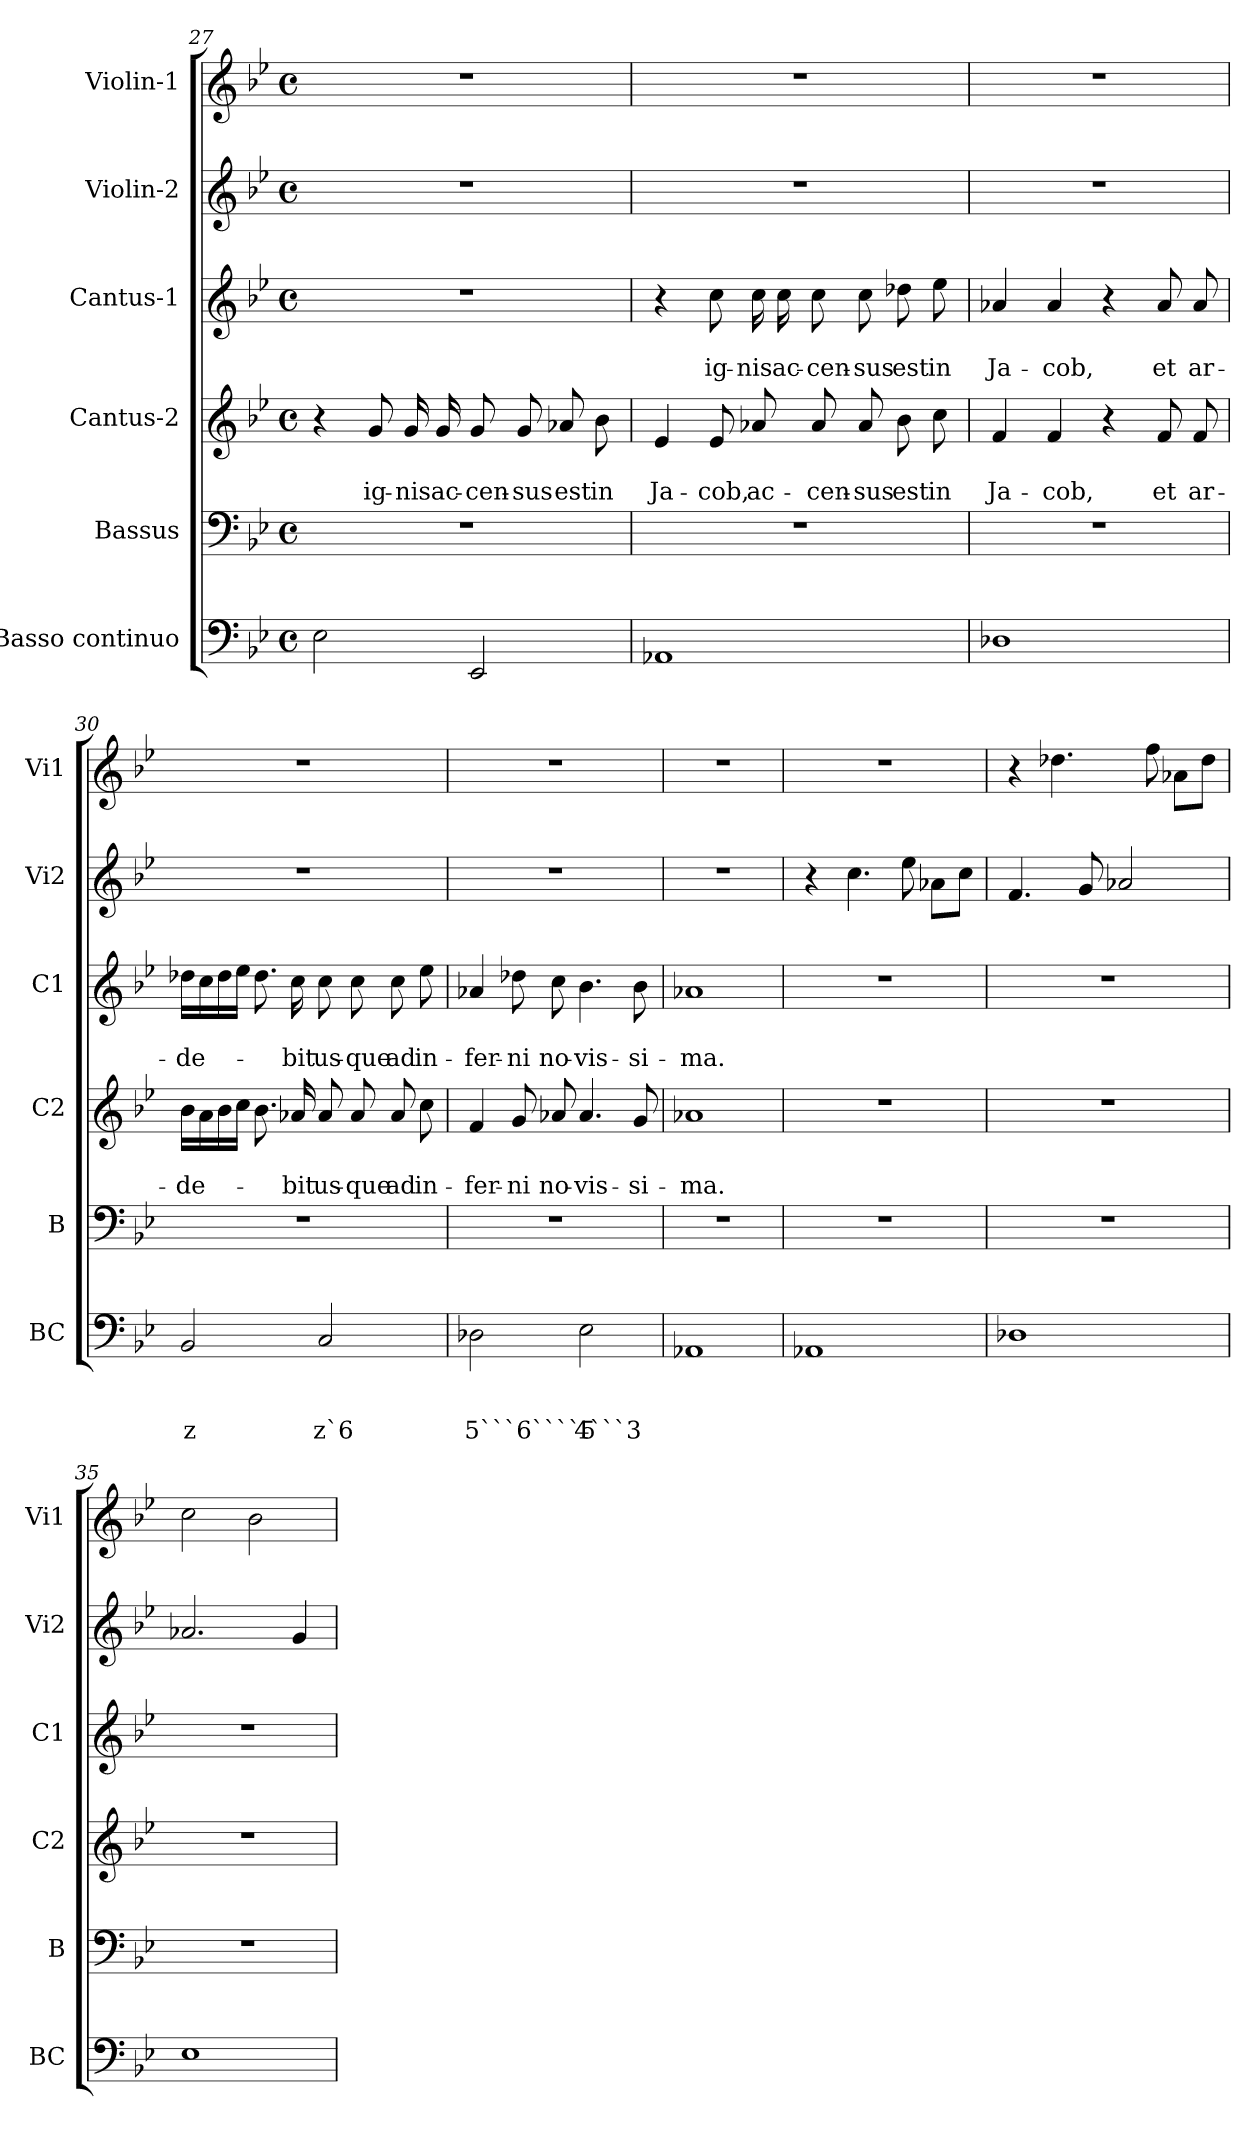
**kern	**text	**text	**text	**kern	**kern	**text	**text	**kern	**text	**text	**kern	**kern
*part6	*part6	*part6	*part6	*part5	*part4	*part4	*part4	*part3	*part3	*part3	*part2	*part1
*staff6	*staff6	*staff6	*staff6	*staff5	*staff4	*staff4	*staff4	*staff3	*staff3	*staff3	*staff2	*staff1
*I"Basso continuo	*	*	*	*I"Bassus	*I"Cantus-2	*	*	*I"Cantus-1	*	*	*I"Violin-2	*I"Violin-1
*I'BC	*	*	*	*I'B	*I'C2	*	*	*I'C1	*	*	*I'Vi2	*I'Vi1
!!LO:LB:g=z
*clefF4	*	*	*	*clefF4	*clefG2	*	*	*clefG2	*	*	*clefG2	*clefG2
*k[b-e-]	*	*	*	*k[b-e-]	*k[b-e-]	*	*	*k[b-e-]	*	*	*k[b-e-]	*k[b-e-]
*B-:	*	*	*	*B-:	*B-:	*	*	*B-:	*	*	*B-:	*B-:
*M4/4	*	*	*	*M4/4	*M4/4	*	*	*M4/4	*	*	*M4/4	*M4/4
*met(c)	*	*	*	*met(c)	*met(c)	*	*	*met(c)	*	*	*met(c)	*met(c)
=27	=27	=27	=27	=27	=27	=27	=27	=27	=27	=27	=27	=27
2E-\	.	.	.	1r	4r	.	.	1r	.	.	1r	1r
!	!	!	!	!	!	!	!LO:LY:b	!	!	!	!	!
.	.	.	.	.	8g/	.	ig-	.	.	.	.	.
!	!	!	!	!	!	!	!LO:LY:b	!	!	!	!	!
.	.	.	.	.	16g/	.	-nis	.	.	.	.	.
!	!	!	!	!	!	!	!LO:LY:b	!	!	!	!	!
.	.	.	.	.	16g/	.	ac-	.	.	.	.	.
!	!	!	!	!	!	!	!LO:LY:b	!	!	!	!	!
2EE-/	.	.	.	.	8g/	.	-cen-	.	.	.	.	.
!	!	!	!	!	!	!	!LO:LY:b	!	!	!	!	!
.	.	.	.	.	8g/	.	-sus	.	.	.	.	.
!	!	!	!	!	!	!	!LO:LY:b	!	!	!	!	!
.	.	.	.	.	8a-X/	.	est	.	.	.	.	.
!	!	!	!	!	!	!	!LO:LY:b	!	!	!	!	!
.	.	.	.	.	8b-\	.	in	.	.	.	.	.
=28	=28	=28	=28	=28	=28	=28	=28	=28	=28	=28	=28	=28
!	!	!	!	!	!	!	!LO:LY:b	!	!	!	!	!
1AA-X	.	.	.	1r	4e-/	.	Ja-	4r	.	.	1r	1r
!	!	!	!	!	!	!	!LO:LY:b	!	!	!LO:LY:b	!	!
.	.	.	.	.	8e-/	.	-cob,	8cc\	.	ig-	.	.
!	!	!	!	!	!	!	!LO:LY:b	!	!	!LO:LY:b	!	!
.	.	.	.	.	8a-X/	.	ac-	16cc\	.	-nis	.	.
!	!	!	!	!	!	!	!	!	!	!LO:LY:b	!	!
.	.	.	.	.	.	.	.	16cc\	.	ac-	.	.
!	!	!	!	!	!	!	!LO:LY:b	!	!	!LO:LY:b	!	!
.	.	.	.	.	8a-/	.	-cen-	8cc\	.	-cen-	.	.
!	!	!	!	!	!	!	!LO:LY:b	!	!	!LO:LY:b	!	!
.	.	.	.	.	8a-/	.	-sus	8cc\	.	-sus	.	.
!	!	!	!	!	!	!	!LO:LY:b	!	!	!LO:LY:b	!	!
.	.	.	.	.	8b-\	.	est	8dd-X\	.	est	.	.
!	!	!	!	!	!	!	!LO:LY:b	!	!	!LO:LY:b	!	!
.	.	.	.	.	8cc\	.	in	8ee-\	.	in	.	.
=29	=29	=29	=29	=29	=29	=29	=29	=29	=29	=29	=29	=29
!	!	!	!	!	!	!	!LO:LY:b	!	!	!LO:LY:b	!	!
1D-X	.	.	.	1r	4f/	.	Ja-	4a-X/	.	Ja-	1r	1r
!	!	!	!	!	!	!	!LO:LY:b	!	!	!LO:LY:b	!	!
.	.	.	.	.	4f/	.	-cob,	4a-/	.	-cob,	.	.
.	.	.	.	.	4r	.	.	4r	.	.	.	.
!	!	!	!	!	!	!	!LO:LY:b	!	!	!LO:LY:b	!	!
.	.	.	.	.	8f/	.	et	8a-/	.	et	.	.
!	!	!	!	!	!	!	!LO:LY:b	!	!	!LO:LY:b	!	!
.	.	.	.	.	8f/	.	ar-	8a-/	.	ar-	.	.
=30	=30	=30	=30	=30	=30	=30	=30	=30	=30	=30	=30	=30
!	!	!	!LO:LY:b	!	!	!	!LO:LY:b	!	!	!LO:LY:b	!	!
2BB-/	.	.	z	1r	16b-\LL	.	-de-	16dd-X\LL	.	-de-	1r	1r
.	.	.	.	.	16a\	.	.	16cc\	.	.	.	.
.	.	.	.	.	16b-\	.	.	16dd-\	.	.	.	.
.	.	.	.	.	16cc\JJ	.	.	16ee-\JJ	.	.	.	.
.	.	.	.	.	8.b-\	.	.	8.dd-\	.	.	.	.
!	!	!	!	!	!	!	!LO:LY:b	!	!	!LO:LY:b	!	!
.	.	.	.	.	16a-X/	.	-bit	16cc\	.	-bit	.	.
!	!	!	!LO:LY:b	!	!	!	!LO:LY:b	!	!	!LO:LY:b	!	!
2C/	.	.	z`6	.	8a-/	.	us-	8cc\	.	us-	.	.
!	!	!	!	!	!	!	!LO:LY:b	!	!	!LO:LY:b	!	!
.	.	.	.	.	8a-/	.	-que	8cc\	.	-que	.	.
!	!	!	!	!	!	!	!LO:LY:b	!	!	!LO:LY:b	!	!
.	.	.	.	.	8a-/	.	ad	8cc\	.	ad	.	.
!	!	!	!	!	!	!	!LO:LY:b	!	!	!LO:LY:b	!	!
.	.	.	.	.	8cc\	.	in-	8ee-\	.	in-	.	.
!!LO:PB:g=z
=31	=31	=31	=31	=31	=31	=31	=31	=31	=31	=31	=31	=31
!	!	!	!LO:LY:b	!	!	!	!LO:LY:b	!	!	!LO:LY:b	!	!
2D-X\	.	.	5```6````5	1r	4f/	.	-fer-	4a-X/	.	-fer-	1r	1r
!	!	!	!	!	!	!	!LO:LY:b	!	!	!LO:LY:b	!	!
.	.	.	.	.	8g/	.	-ni	8dd-X\	.	-ni	.	.
!	!	!	!	!	!	!	!LO:LY:b	!	!	!LO:LY:b	!	!
.	.	.	.	.	8a-X/	.	no-	8cc\	.	no-	.	.
!	!	!	!LO:LY:b	!	!	!	!LO:LY:b	!	!	!LO:LY:b	!	!
2E-\	.	.	4```3	.	4.a-/	.	-vis-	4.b-\	.	-vis-	.	.
!	!	!	!	!	!	!	!LO:LY:b	!	!	!LO:LY:b	!	!
.	.	.	.	.	8g/	.	-si-	8b-\	.	-si-	.	.
=32	=32	=32	=32	=32	=32	=32	=32	=32	=32	=32	=32	=32
!	!	!	!	!	!	!	!LO:LY:b	!	!	!LO:LY:b	!	!
1AA-X	.	.	.	1r	1a-X	.	-ma.	1a-X	.	-ma.	1r	1r
=33	=33	=33	=33	=33	=33	=33	=33	=33	=33	=33	=33	=33
1AA-X	.	.	.	1r	1r	.	.	1r	.	.	4r	1r
.	.	.	.	.	.	.	.	.	.	.	4.cc\	.
.	.	.	.	.	.	.	.	.	.	.	8ee-\	.
.	.	.	.	.	.	.	.	.	.	.	8a-X\L	.
.	.	.	.	.	.	.	.	.	.	.	8cc\J	.
=34	=34	=34	=34	=34	=34	=34	=34	=34	=34	=34	=34	=34
1D-X	.	.	.	1r	1r	.	.	1r	.	.	4.f/	4r
.	.	.	.	.	.	.	.	.	.	.	.	4.dd-X\
.	.	.	.	.	.	.	.	.	.	.	8g/	.
.	.	.	.	.	.	.	.	.	.	.	2a-X/	.
.	.	.	.	.	.	.	.	.	.	.	.	8ff\
.	.	.	.	.	.	.	.	.	.	.	.	8a-X\L
.	.	.	.	.	.	.	.	.	.	.	.	8dd-\J
=35	=35	=35	=35	=35	=35	=35	=35	=35	=35	=35	=35	=35
1E-	.	.	.	1r	1r	.	.	1r	.	.	2.a-X/	2cc\
.	.	.	.	.	.	.	.	.	.	.	.	2b-\
.	.	.	.	.	.	.	.	.	.	.	4g/	.
=	=	=	=	=	=	=	=	=	=	=	=	=
*-	*-	*-	*-	*-	*-	*-	*-	*-	*-	*-	*-	*-
